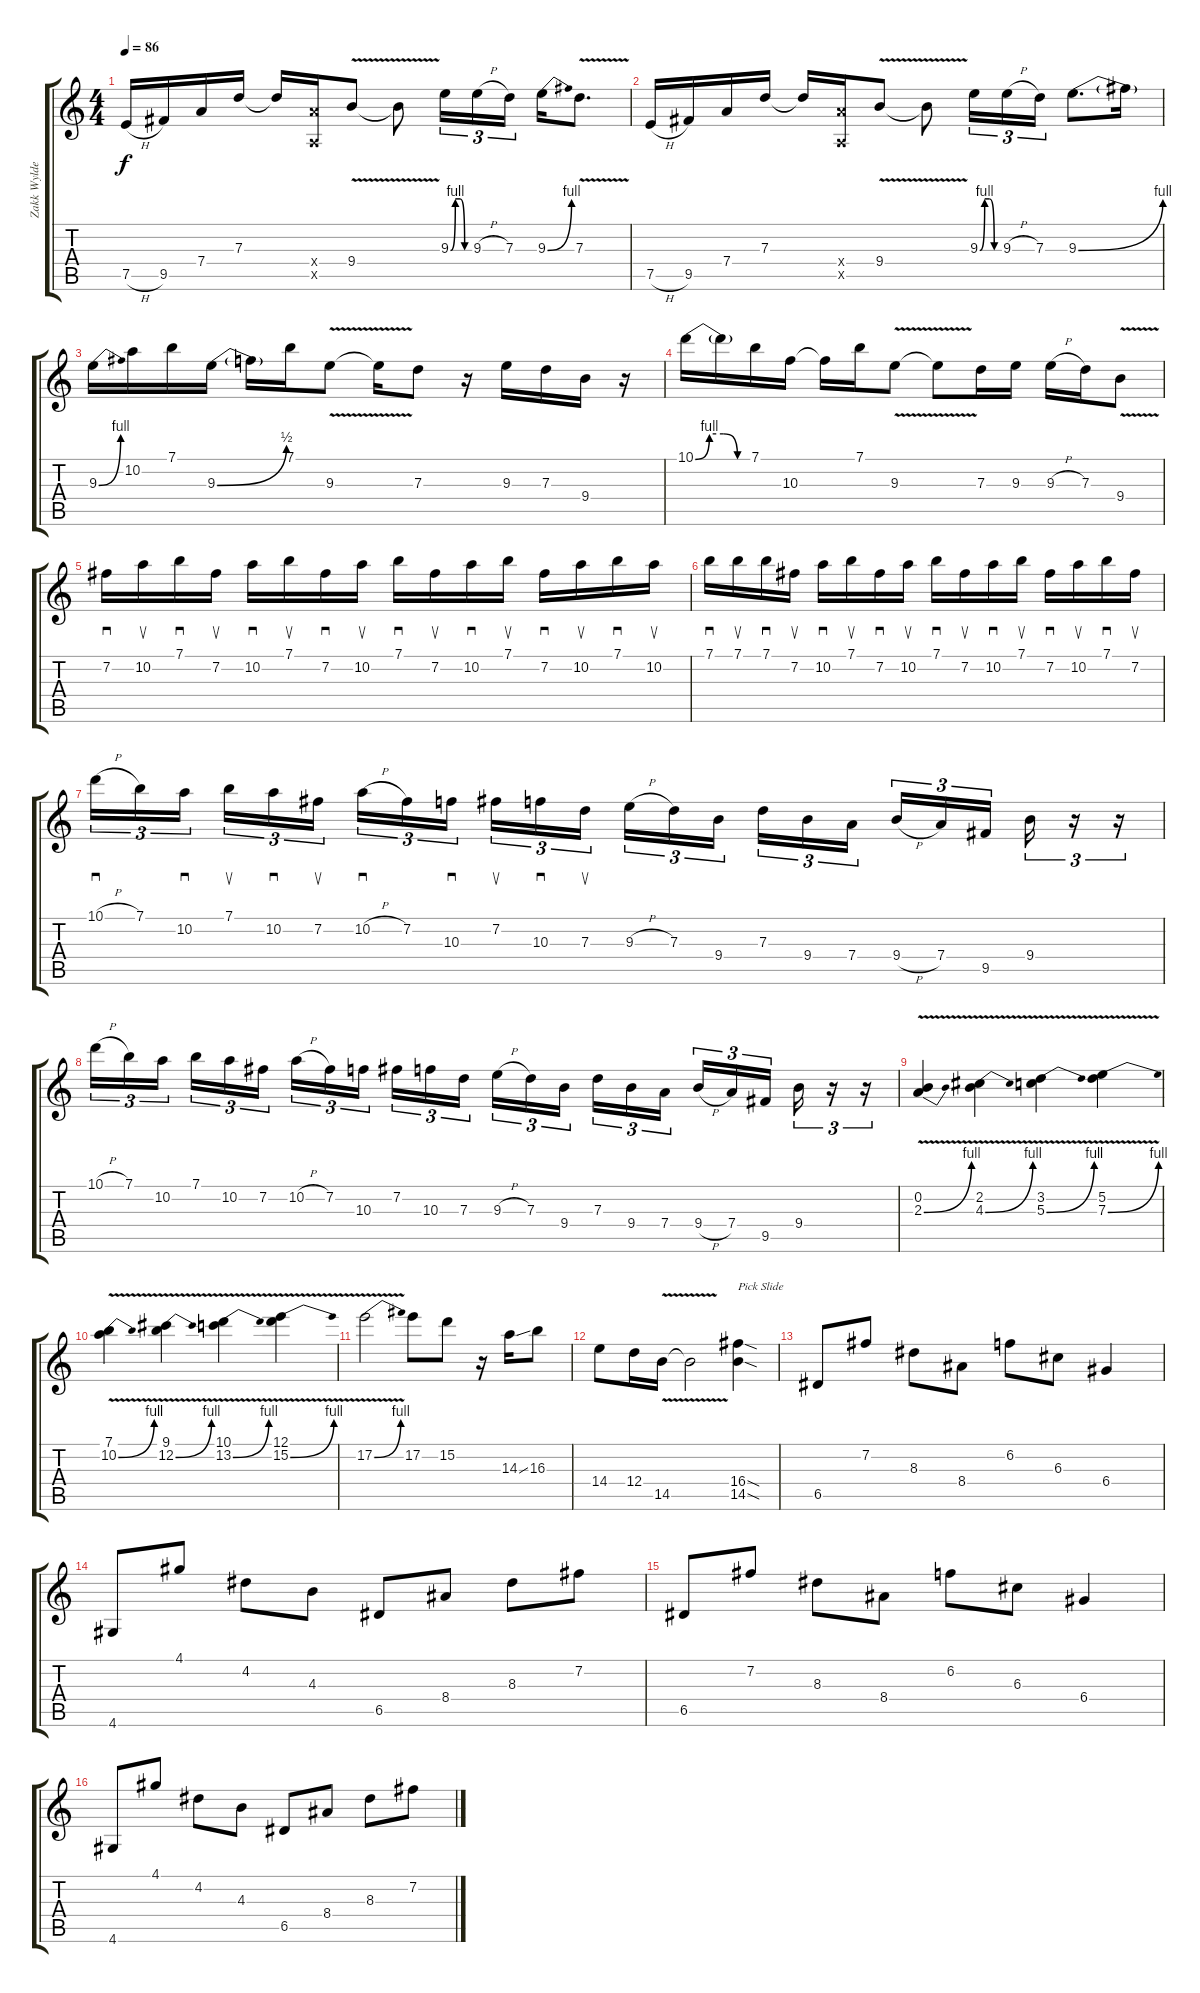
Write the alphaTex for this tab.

\track ("Zakk Wylde" "Zakk Wylde") {instrument overdrivenguitar}
\staff {score tabs}
\tuning (E4 B3 G3 D3 A2 E2) {hide}
\ts (4 4)
\tempo 86
\clef g2
\ks c
7.5{h}.16{dy f} 9.5.16 7.4.16 7.3.16 7.3{t}.16 (7.4{x} 0.5{x}).16 9.4{v}.8 9.4{t}.8 9.3{be (custom 0 0 15 4 30 4 45 0 60 0)}.16{tu (3 2)} 9.3{h}.16{tu (3 2)} 7.3.16{tu (3 2)} 9.3{be (bend 0 0 60 4)}.16 7.3{v}.8{d} |
7.5{h}.16 9.5.16 7.4.16 7.3.16 7.3{t}.16 (7.4{x} 0.5{x}).16 9.4{v}.8 9.4{t}.8 9.3{be (custom 0 0 15 4 30 4 45 0 60 0)}.16{tu (3 2)} 9.3{h}.16{tu (3 2)} 7.3.16{tu (3 2)} 9.3{be (bend 0 0 60 4)}.8{d} 9.3{t}.16 |
9.3{be (bend 0 0 60 4)}.16 10.2.16 7.1.16 9.3{be (bend 0 0 60 2)}.16 9.3{t}.16 7.1.16 9.3{v}.8 9.3{t}.16 7.3.8 r.16 9.3.16 7.3.16 9.4.16 r.16 |
10.1{be (custom 0 0 15 4 30 4 45 0 60 0)}.16 10.1{t}.16 7.1.16 10.3.16 10.3{t}.16 7.1.16 9.3{v}.8 9.3{t}.8 7.3.16 9.3.16 9.3{h}.16 7.3.16 9.4{v}.8 |
7.2.16{sd} 10.2.16{su} 7.1.16{sd} 7.2.16{su} 10.2.16{sd} 7.1.16{su} 7.2.16{sd} 10.2.16{su} 7.1.16{sd} 7.2.16{su} 10.2.16{sd} 7.1.16{su} 7.2.16{sd} 10.2.16{su} 7.1.16{sd} 10.2.16{su} |
7.1.16{sd} 7.1.16{su} 7.1.16{sd} 7.2.16{su} 10.2.16{sd} 7.1.16{su} 7.2.16{sd} 10.2.16{su} 7.1.16{sd} 7.2.16{su} 10.2.16{sd} 7.1.16{su} 7.2.16{sd} 10.2.16{su} 7.1.16{sd} 7.2.16{su} |
10.1{h}.16{sd tu (3 2)} 7.1.16{tu (3 2)} 10.2.16{sd tu (3 2) beam splitsecondary} 7.1.16{su tu (3 2)} 10.2.16{sd tu (3 2)} 7.2.16{su tu (3 2)} 10.2{h}.16{sd tu (3 2)} 7.2.16{tu (3 2)} 10.3.16{sd tu (3 2) beam splitsecondary} 7.2.16{su tu (3 2)} 10.3.16{sd tu (3 2)} 7.3.16{su tu (3 2)} 9.3{h}.16{tu (3 2)} 7.3.16{tu (3 2)} 9.4.16{tu (3 2) beam splitsecondary} 7.3.16{tu (3 2)} 9.4.16{tu (3 2)} 7.4.16{tu (3 2)} 9.4{h}.16{tu (3 2)} 7.4.16{tu (3 2)} 9.5.16{tu (3 2) beam splitsecondary} 9.4.16{tu (3 2)} r.16{tu (3 2)} r.16{tu (3 2)} |
10.1{h}.16{tu (3 2)} 7.1.16{tu (3 2)} 10.2.16{tu (3 2) beam splitsecondary} 7.1.16{tu (3 2)} 10.2.16{tu (3 2)} 7.2.16{tu (3 2)} 10.2{h}.16{tu (3 2)} 7.2.16{tu (3 2)} 10.3.16{tu (3 2) beam splitsecondary} 7.2.16{tu (3 2)} 10.3.16{tu (3 2)} 7.3.16{tu (3 2)} 9.3{h}.16{tu (3 2)} 7.3.16{tu (3 2)} 9.4.16{tu (3 2) beam splitsecondary} 7.3.16{tu (3 2)} 9.4.16{tu (3 2)} 7.4.16{tu (3 2)} 9.4{h}.16{tu (3 2)} 7.4.16{tu (3 2)} 9.5.16{tu (3 2) beam splitsecondary} 9.4.16{tu (3 2)} r.16{tu (3 2)} r.16{tu (3 2)} |
(0.2 2.3{be (bend 0 0 60 4) v}).4 (2.2 4.3{be (bend 0 0 60 4) v}).4 (3.2 5.3{be (bend 0 0 60 4) v}).4 (5.2 7.3{be (bend 0 0 60 4) v}).4 |
(7.1 10.2{be (bend 0 0 60 4) v}).4 (9.1 12.2{be (bend 0 0 60 4) v}).4 (10.1 13.2{be (bend 0 0 60 4) v}).4 (12.1 15.2{be (bend 0 0 60 4) v}).4 |
17.2{be (bend 0 0 60 4) v}.2 17.2.8 15.2.8 r.16 14.3{ss}.16 16.3.8 |
14.4.8 12.4.16 14.5{v}.16 14.5{t}.2 (16.4{sod} 14.5{sod}).4{txt "Pick Slide"} |
6.5.8 7.2.8 8.3.8 8.4.8 6.2.8 6.3.8 6.4.4 |
4.6.8 4.1.8 4.2.8 4.3.8 6.5.8 8.4.8 8.3.8 7.2.8 |
6.5.8 7.2.8 8.3.8 8.4.8 6.2.8 6.3.8 6.4.4 |
4.6.8 4.1.8 4.2.8 4.3.8 6.5.8 8.4.8 8.3.8 7.2.8
